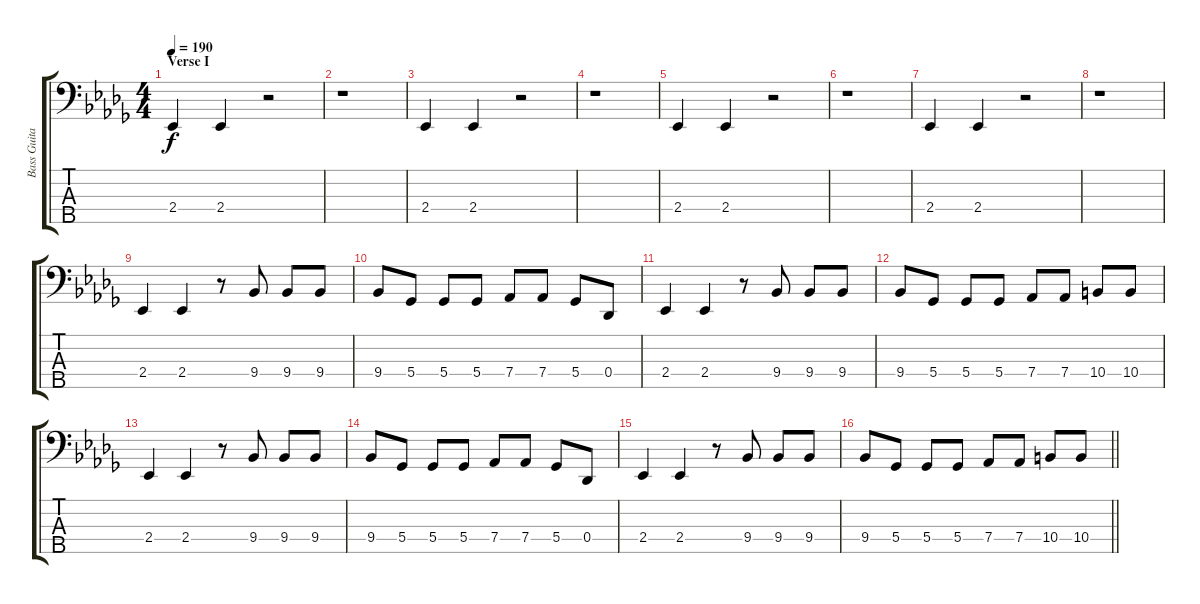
\track ("Bass Guitar" "Bass Guita") {instrument electricbassfinger}
\staff {score tabs}
\tuning (Gb2 Db2 Ab1 Db1 Ab0) {hide}
\ts (4 4)
\section ("" "Verse I")
\tempo 190
\clef f4
\ks db
2.4.4{dy f} 2.4.4 r.2 |
r.1 |
2.4.4 2.4.4 r.2 |
r.1 |
2.4.4 2.4.4 r.2 |
r.1 |
2.4.4 2.4.4 r.2 |
r.1 |
2.4.4 2.4.4 r.8 9.4.8 9.4.8 9.4.8 |
9.4.8 5.4.8 5.4.8 5.4.8 7.4.8 7.4.8 5.4.8 0.4.8 |
2.4.4 2.4.4 r.8 9.4.8 9.4.8 9.4.8 |
9.4.8 5.4.8 5.4.8 5.4.8 7.4.8 7.4.8 10.4.8 10.4.8 |
2.4.4 2.4.4 r.8 9.4.8 9.4.8 9.4.8 |
9.4.8 5.4.8 5.4.8 5.4.8 7.4.8 7.4.8 5.4.8 0.4.8 |
2.4.4 2.4.4 r.8 9.4.8 9.4.8 9.4.8 |
\barLineRight lightlight
9.4.8 5.4.8 5.4.8 5.4.8 7.4.8 7.4.8 10.4.8 10.4.8
